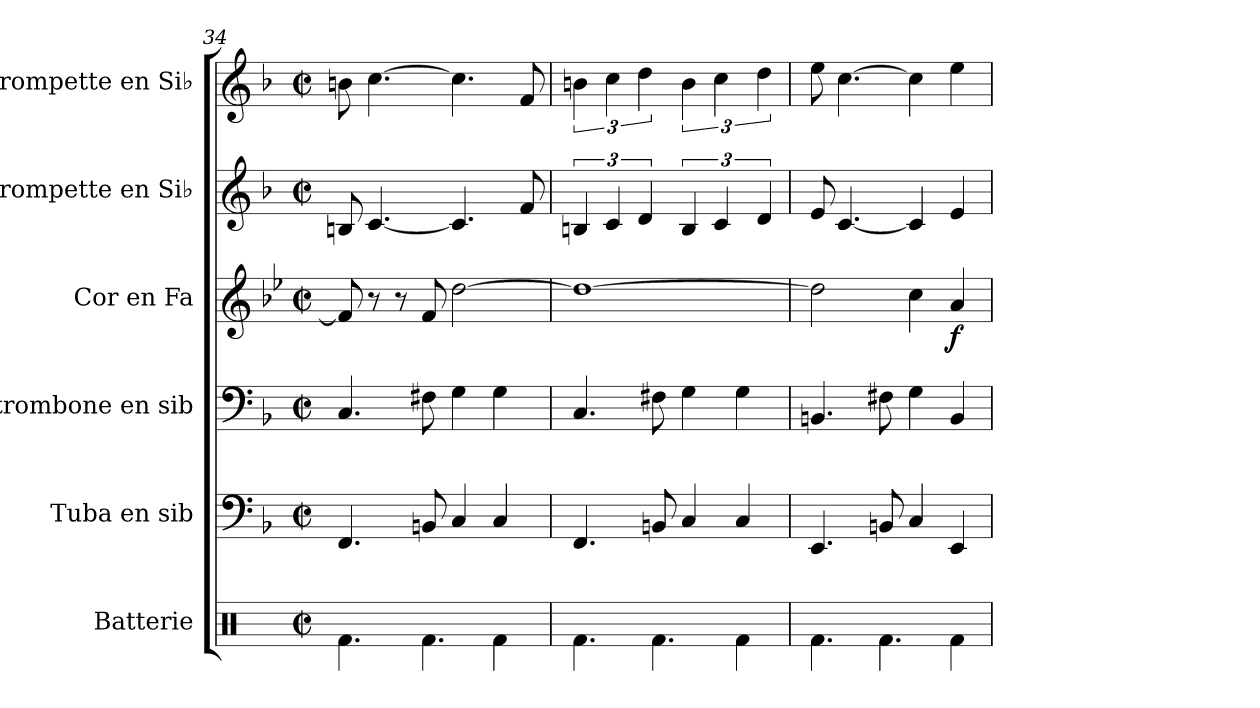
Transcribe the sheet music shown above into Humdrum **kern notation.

**kern	**kern	**kern	**kern	**dynam	**kern	**kern
*part6	*part5	*part4	*part3	*part3	*part2	*part1
*staff6	*staff5	*staff4	*staff3	*staff3	*staff2	*staff1
*I"Batterie	*I"Tuba en sib	*I"trombone en sib	*I"Cor en Fa	*	*I"Trompette en Si♭	*I"Trompette en Si♭
*I'Batt.	*I'Tub. sib	*I'Trb. sib	*I'Cor Fa	*	*I'Tromp. Si♭	*I'Tromp. Si♭
*clefX	*clefF4	*clefF4	*clefG2	*	*clefG2	*clefG2
*	*ITrd1c2	*ITrd1c2	*ITrd4c7	*	*ITrd1c2	*ITrd1c2
*k[]	*k[b-e-a-]	*k[b-e-a-]	*k[b-e-a-]	*	*k[b-e-a-]	*k[b-e-a-]
*M4/4	*M4/4	*M4/4	*M4/4	*	*M4/4	*M4/4
*met(c|)	*met(c|)	*met(c|)	*met(c|)	*	*met(c|)	*met(c|)
=34	=34	=34	=34	=34	=34	=34
4.Rf\	4.EE-/	4.BB-/	8B-/]	.	8An/	8an\
.	.	.	8r	.	[4.B-/	[4.b-\
.	.	.	8r	.	.	.
4.Rf\	8AAn/	8En\	8B-/	.	.	.
.	4BB-/	4F\	[2g\	.	4.B-/]	4.b-\]
4Rf\	4BB-/	4F\	.	.	.	.
.	.	.	.	.	8e-/	8e-/
=35	=35	=35	=35	=35	=35	=35
4.Rf\	4.EE-/	4.BB-/	1g_	.	6An/	6an\
.	.	.	.	.	6B-/	6b-\
.	.	.	.	.	6c/	6cc\
4.Rf\	8AAn/	8En\	.	.	.	.
.	4BB-/	4F\	.	.	6A/	6a\
.	.	.	.	.	6B-/	6b-\
4Rf\	4BB-/	4F\	.	.	.	.
.	.	.	.	.	6c/	6cc\
!!LO:LB:g=z
=36	=36	=36	=36	=36	=36	=36
4.Rf\	4.DD/	4.AAn/	2g\]	.	8d/	8dd\
.	.	.	.	.	[4.B-/	[4.b-\
4.Rf\	8AAn/	8En\	.	.	.	.
.	4BB-/	4F\	4f\	.	4B-/]	4b-\]
!	!	!	!	!LO:DY:b	!	!
4Rf\	4DD/	4AA/	4d/	f	4d/	4dd\
=	=	=	=	=	=	=
*-	*-	*-	*-	*-	*-	*-
